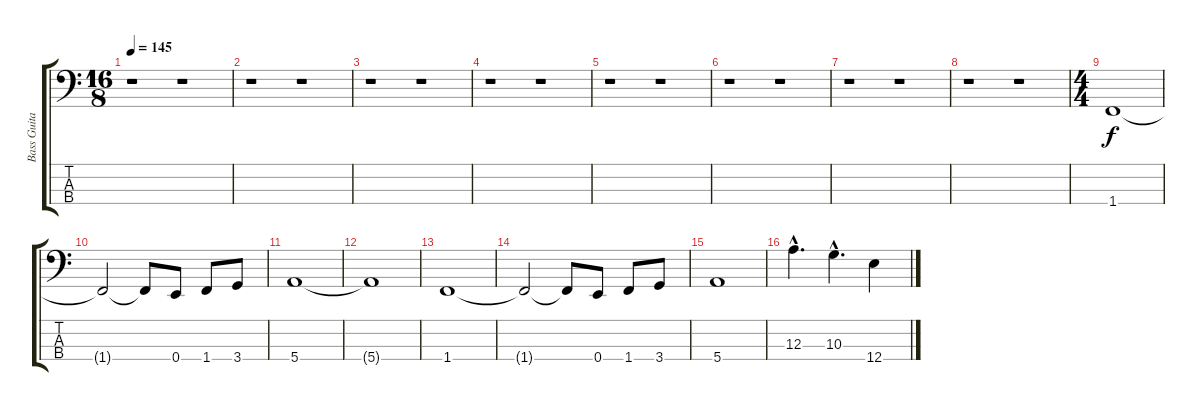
\track ("Bass Guitar" "Bass Guita") {instrument electricbasspick}
\staff {score tabs}
\tuning (G2 D2 A1 E1) {hide}
\ts (16 8)
\tempo 145
\clef f4
\ks c
r.1{dy f} r.1 |
r.1 r.1 |
r.1 r.1 |
r.1 r.1 |
r.1 r.1 |
r.1 r.1 |
r.1 r.1 |
r.1 r.1 |
\ts (4 4)
1.4.1 |
1.4{t}.2 1.4{t}.8 0.4.8 1.4.8 3.4.8 |
5.4.1 |
5.4{t}.1 |
1.4.1 |
1.4{t}.2 1.4{t}.8 0.4.8 1.4.8 3.4.8 |
5.4.1 |
12.3{hac}.4{d} 10.3{hac}.4{d} 12.4.4
